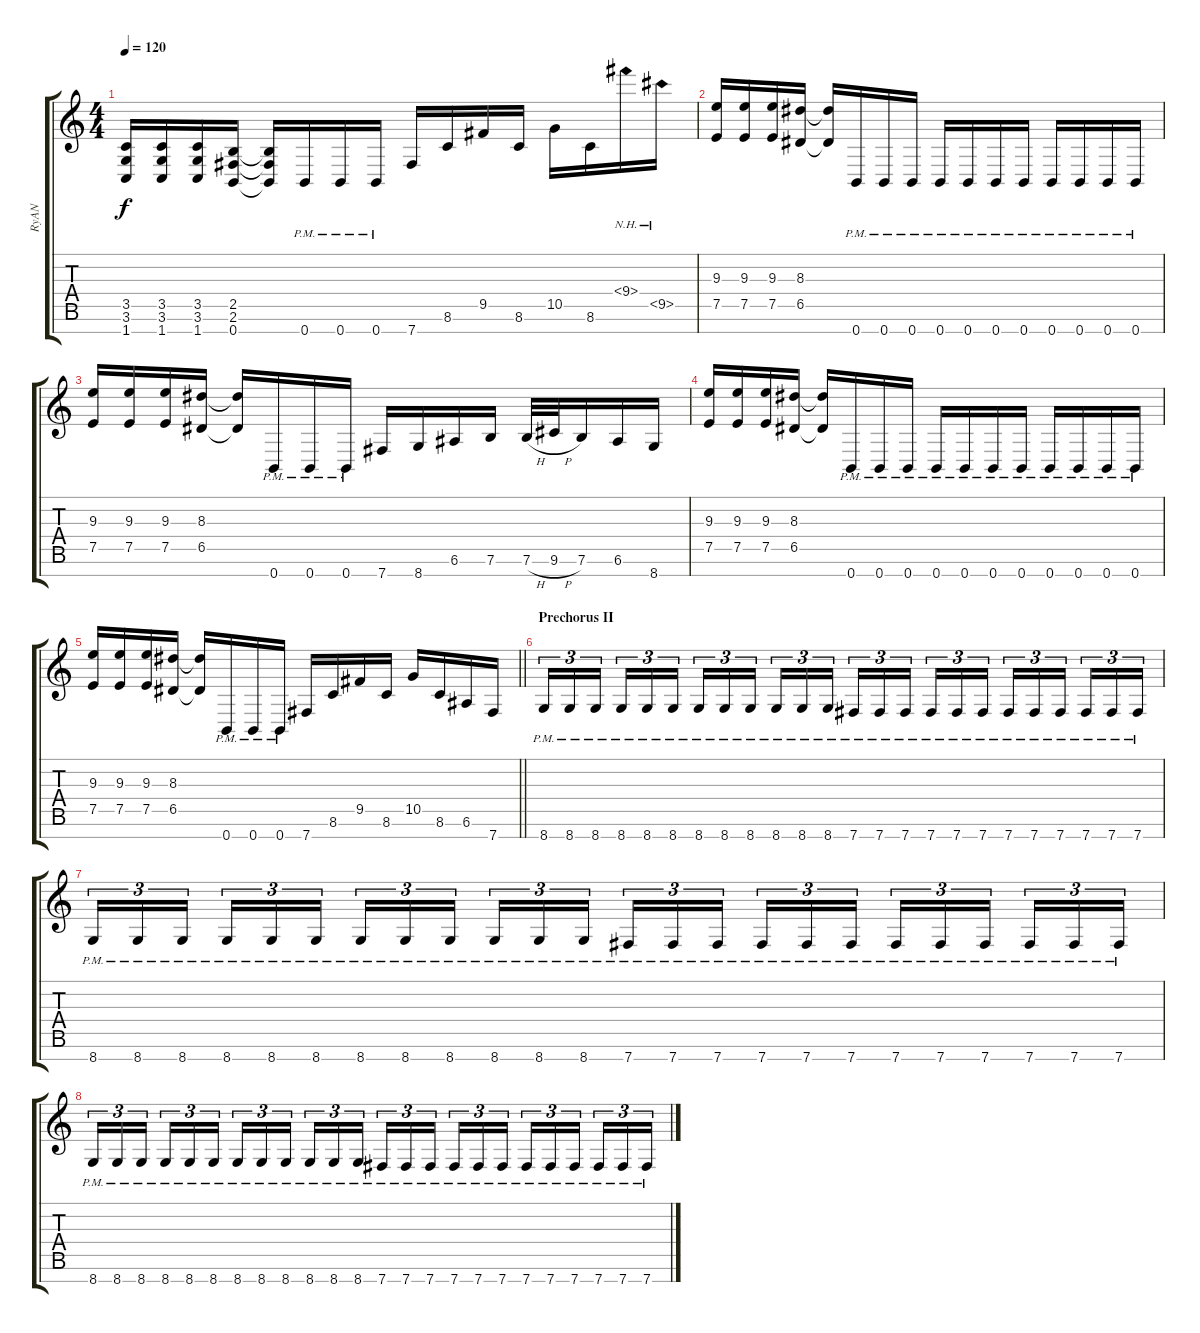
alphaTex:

\track ("RyAN" "RyAN") {instrument distortionguitar}
\staff {score tabs}
\tuning (E4 B3 G3 D3 A2 E2 B1) {hide}
\ts (4 4)
\tempo 120
\clef g2
\ks c
(3.5 3.6 1.7).16{dy f} (3.5 3.6 1.7).16 (3.5 3.6 1.7).16 (2.5 2.6 0.7).16 (2.5{t} 2.6{t} 0.7{t}).16 0.7{pm}.16 0.7{pm}.16 0.7{pm}.16 7.7.16 8.6.16 9.5.16 8.6.16 10.5.16 8.6.16 9.4{nh}.16 9.5{nh}.16 |
(9.3 7.5).16 (9.3 7.5).16 (9.3 7.5).16 (8.3 6.5).16 (8.3{t} 6.5{t}).16 0.7{pm}.16 0.7{pm}.16 0.7{pm}.16 0.7{pm}.16 0.7{pm}.16 0.7{pm}.16 0.7{pm}.16 0.7{pm}.16 0.7{pm}.16 0.7{pm}.16 0.7{pm}.16 |
(9.3 7.5).16 (9.3 7.5).16 (9.3 7.5).16 (8.3 6.5).16 (8.3{t} 6.5{t}).16 0.7{pm}.16 0.7{pm}.16 0.7{pm}.16 7.7.16 8.7.16 6.6.16 7.6.16 7.6{h}.32 9.6{h}.32 7.6.16 6.6.16 8.7.16 |
(9.3 7.5).16 (9.3 7.5).16 (9.3 7.5).16 (8.3 6.5).16 (8.3{t} 6.5{t}).16 0.7{pm}.16 0.7{pm}.16 0.7{pm}.16 0.7{pm}.16 0.7{pm}.16 0.7{pm}.16 0.7{pm}.16 0.7{pm}.16 0.7{pm}.16 0.7{pm}.16 0.7{pm}.16 |
\barLineRight lightlight
(9.3 7.5).16 (9.3 7.5).16 (9.3 7.5).16 (8.3 6.5).16 (8.3{t} 6.5{t}).16 0.7{pm}.16 0.7{pm}.16 0.7{pm}.16 7.7.16 8.6.16 9.5.16 8.6.16 10.5.16 8.6.16 6.6.16 7.7.16 |
\section ("" "Prechorus II")
8.7{pm}.16{tu (3 2)} 8.7{pm}.16{tu (3 2)} 8.7{pm}.16{tu (3 2) beam splitsecondary} 8.7{pm}.16{tu (3 2)} 8.7{pm}.16{tu (3 2)} 8.7{pm}.16{tu (3 2)} 8.7{pm}.16{tu (3 2)} 8.7{pm}.16{tu (3 2)} 8.7{pm}.16{tu (3 2) beam splitsecondary} 8.7{pm}.16{tu (3 2)} 8.7{pm}.16{tu (3 2)} 8.7{pm}.16{tu (3 2)} 7.7{pm}.16{tu (3 2)} 7.7{pm}.16{tu (3 2)} 7.7{pm}.16{tu (3 2) beam splitsecondary} 7.7{pm}.16{tu (3 2)} 7.7{pm}.16{tu (3 2)} 7.7{pm}.16{tu (3 2)} 7.7{pm}.16{tu (3 2)} 7.7{pm}.16{tu (3 2)} 7.7{pm}.16{tu (3 2) beam splitsecondary} 7.7{pm}.16{tu (3 2)} 7.7{pm}.16{tu (3 2)} 7.7{pm}.16{tu (3 2)} |
8.7{pm}.16{tu (3 2)} 8.7{pm}.16{tu (3 2)} 8.7{pm}.16{tu (3 2) beam splitsecondary} 8.7{pm}.16{tu (3 2)} 8.7{pm}.16{tu (3 2)} 8.7{pm}.16{tu (3 2)} 8.7{pm}.16{tu (3 2)} 8.7{pm}.16{tu (3 2)} 8.7{pm}.16{tu (3 2) beam splitsecondary} 8.7{pm}.16{tu (3 2)} 8.7{pm}.16{tu (3 2)} 8.7{pm}.16{tu (3 2)} 7.7{pm}.16{tu (3 2)} 7.7{pm}.16{tu (3 2)} 7.7{pm}.16{tu (3 2) beam splitsecondary} 7.7{pm}.16{tu (3 2)} 7.7{pm}.16{tu (3 2)} 7.7{pm}.16{tu (3 2)} 7.7{pm}.16{tu (3 2)} 7.7{pm}.16{tu (3 2)} 7.7{pm}.16{tu (3 2) beam splitsecondary} 7.7{pm}.16{tu (3 2)} 7.7{pm}.16{tu (3 2)} 7.7{pm}.16{tu (3 2)} |
8.7{pm}.16{tu (3 2)} 8.7{pm}.16{tu (3 2)} 8.7{pm}.16{tu (3 2) beam splitsecondary} 8.7{pm}.16{tu (3 2)} 8.7{pm}.16{tu (3 2)} 8.7{pm}.16{tu (3 2)} 8.7{pm}.16{tu (3 2)} 8.7{pm}.16{tu (3 2)} 8.7{pm}.16{tu (3 2) beam splitsecondary} 8.7{pm}.16{tu (3 2)} 8.7{pm}.16{tu (3 2)} 8.7{pm}.16{tu (3 2)} 7.7{pm}.16{tu (3 2)} 7.7{pm}.16{tu (3 2)} 7.7{pm}.16{tu (3 2) beam splitsecondary} 7.7{pm}.16{tu (3 2)} 7.7{pm}.16{tu (3 2)} 7.7{pm}.16{tu (3 2)} 7.7{pm}.16{tu (3 2)} 7.7{pm}.16{tu (3 2)} 7.7{pm}.16{tu (3 2) beam splitsecondary} 7.7{pm}.16{tu (3 2)} 7.7{pm}.16{tu (3 2)} 7.7{pm}.16{tu (3 2)}
